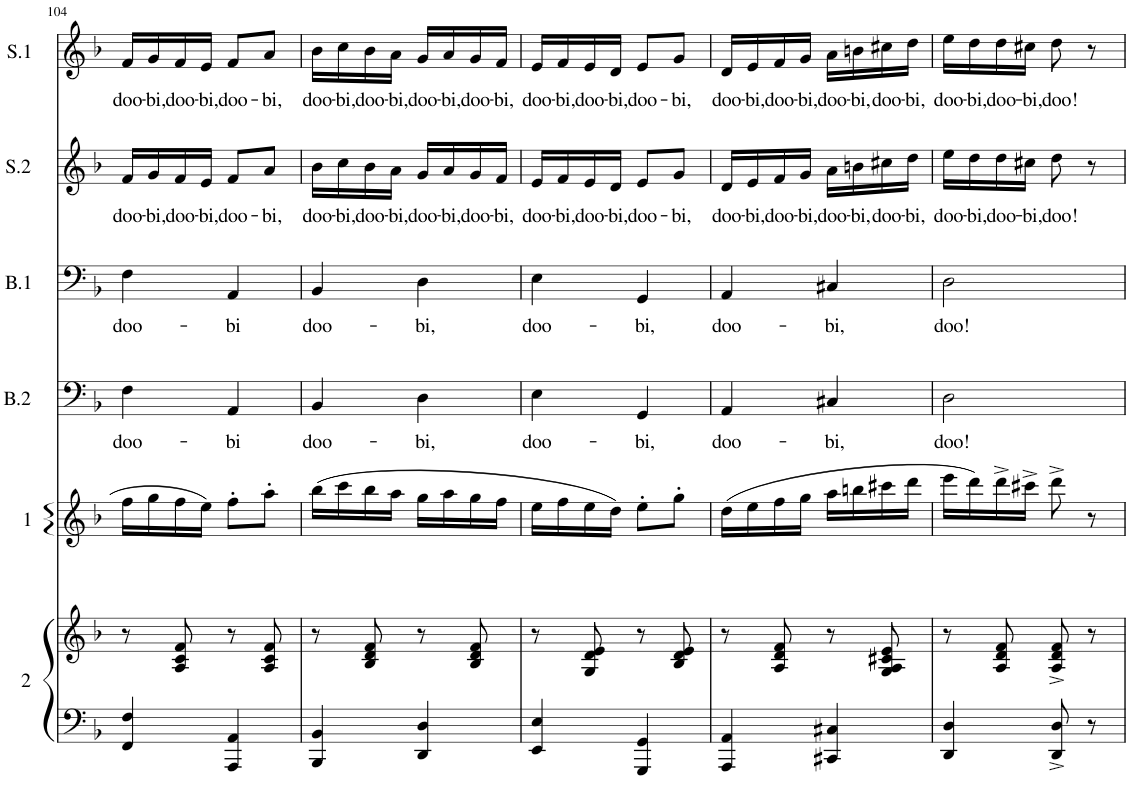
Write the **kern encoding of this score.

**kern	**kern	**kern	**kern	**text	**kern	**text	**kern	**text	**kern	**text
*part6	*part6	*part5	*part4	*part4	*part3	*part3	*part2	*part2	*part1	*part1
*staff7	*staff6	*staff5	*staff4	*staff4	*staff3	*staff3	*staff2	*staff2	*staff1	*staff1
*I"SECUNDO	*	*I"PRIMO	*I"Bas 2	*	*I"Bas 1	*	*I"Sopraan 2	*	*I"Sopraan 1	*
*	*	*	*I'B.2	*	*I'B.1	*	*I'S.2	*	*I'S.1	*
!!LO:PB:g=z
*clefF4	*clefG2	*clefG2	*clefF4	*	*clefF4	*	*clefG2	*	*clefG2	*
*	*	*	*	*	*	*	*	*	*Trd1c2	*
*k[b-]	*k[b-]	*k[b-]	*k[b-]	*	*k[b-]	*	*k[b-]	*	*k[b-]	*
*M2/4	*M2/4	*M2/4	*M2/4	*	*M2/4	*	*M2/4	*	*M2/4	*
=104	=104	=104	=104	=104	=104	=104	=104	=104	=104	=104
!	!	!	!	!LO:LY:b	!	!LO:LY:b	!	!LO:LY:b	!	!LO:LY:b
4FF/ 4F/	8r	16ff\LL	4F\	doo-	4F\	doo-	16f/LL	doo-	16f/LL	doo-
!	!	!	!	!	!	!	!	!LO:LY:b	!	!LO:LY:b
.	.	16gg\	.	.	.	.	16g/	-bi,	16g/	-bi,
!	!	!	!	!	!	!	!	!LO:LY:b	!	!LO:LY:b
.	8A/ 8c/ 8f/	16ff\	.	.	.	.	16f/	doo-	16f/	doo-
!	!	!	!	!	!	!	!	!LO:LY:b	!	!LO:LY:b
.	.	16ee\JJ	.	.	.	.	16e/JJ	-bi,	16e/JJ	-bi,
!	!	!	!	!LO:LY:b	!	!LO:LY:b	!	!LO:LY:b	!	!LO:LY:b
4AAA/ 4AA/	8r	8ff'\L	4AA/	-bi	4AA/	-bi	8f/L	doo-	8f/L	doo-
!	!	!	!	!	!	!	!	!LO:LY:b	!	!LO:LY:b
.	8A/ 8c/ 8f/	8aa'\J	.	.	.	.	8a/J	-bi,	8a/J	-bi,
=105	=105	=105	=105	=105	=105	=105	=105	=105	=105	=105
!	!	!	!	!LO:LY:b	!	!LO:LY:b	!	!LO:LY:b	!	!LO:LY:b
4BBB-/ 4BB-/	8r	(16bb-\LL	4BB-/	doo-	4BB-/	doo-	16b-\LL	doo-	16b-\LL	doo-
!	!	!	!	!	!	!	!	!LO:LY:b	!	!LO:LY:b
.	.	16ccc\	.	.	.	.	16cc\	-bi,	16cc\	-bi,
!	!	!	!	!	!	!	!	!LO:LY:b	!	!LO:LY:b
.	8B-/ 8d/ 8f/	16bb-\	.	.	.	.	16b-\	doo-	16b-\	doo-
!	!	!	!	!	!	!	!	!LO:LY:b	!	!LO:LY:b
.	.	16aa\JJ	.	.	.	.	16a\JJ	-bi,	16a\JJ	-bi,
!	!	!	!	!LO:LY:b	!	!LO:LY:b	!	!LO:LY:b	!	!LO:LY:b
4DD/ 4D/	8r	16gg\LL	4D\	-bi,	4D\	-bi,	16g/LL	doo-	16g/LL	doo-
!	!	!	!	!	!	!	!	!LO:LY:b	!	!LO:LY:b
.	.	16aa\	.	.	.	.	16a/	-bi,	16a/	-bi,
!	!	!	!	!	!	!	!	!LO:LY:b	!	!LO:LY:b
.	8B-/ 8d/ 8f/	16gg\	.	.	.	.	16g/	doo-	16g/	doo-
!	!	!	!	!	!	!	!	!LO:LY:b	!	!LO:LY:b
.	.	16ff\JJ	.	.	.	.	16f/JJ	-bi,	16f/JJ	-bi,
=106	=106	=106	=106	=106	=106	=106	=106	=106	=106	=106
!	!	!	!	!LO:LY:b	!	!LO:LY:b	!	!LO:LY:b	!	!LO:LY:b
4EE/ 4E/	8r	16ee\LL	4E\	doo-	4E\	doo-	16e/LL	doo-	16e/LL	doo-
!	!	!	!	!	!	!	!	!LO:LY:b	!	!LO:LY:b
.	.	16ff\	.	.	.	.	16f/	-bi,	16f/	-bi,
!	!	!	!	!	!	!	!	!LO:LY:b	!	!LO:LY:b
.	8G/ 8d/ 8e/	16ee\	.	.	.	.	16e/	doo-	16e/	doo-
!	!	!	!	!	!	!	!	!LO:LY:b	!	!LO:LY:b
.	.	16dd\JJ)	.	.	.	.	16d/JJ	-bi,	16d/JJ	-bi,
!	!	!	!	!LO:LY:b	!	!LO:LY:b	!	!LO:LY:b	!	!LO:LY:b
4GGG/ 4GG/	8r	8ee'\L	4GG/	-bi,	4GG/	-bi,	8e/L	doo-	8e/L	doo-
!	!	!	!	!	!	!	!	!LO:LY:b	!	!LO:LY:b
.	8B-/ 8d/ 8e/	8gg'\J	.	.	.	.	8g/J	-bi,	8g/J	-bi,
=107	=107	=107	=107	=107	=107	=107	=107	=107	=107	=107
!	!	!	!	!LO:LY:b	!	!LO:LY:b	!	!LO:LY:b	!	!LO:LY:b
4AAA/ 4AA/	8r	(16dd\LL	4AA/	doo-	4AA/	doo-	16d/LL	doo-	16d/LL	doo-
!	!	!	!	!	!	!	!	!LO:LY:b	!	!LO:LY:b
.	.	16ee\	.	.	.	.	16e/	-bi,	16e/	-bi,
!	!	!	!	!	!	!	!	!LO:LY:b	!	!LO:LY:b
.	8A/ 8d/ 8f/	16ff\	.	.	.	.	16f/	doo-	16f/	doo-
!	!	!	!	!	!	!	!	!LO:LY:b	!	!LO:LY:b
.	.	16gg\JJ	.	.	.	.	16g/JJ	-bi,	16g/JJ	-bi,
!	!	!	!	!LO:LY:b	!	!LO:LY:b	!	!LO:LY:b	!	!LO:LY:b
4CC#X/ 4C#X/	8r	16aa\LL	4C#X/	-bi,	4C#X/	-bi,	16a\LL	doo-	16a\LL	doo-
!	!	!	!	!	!	!	!	!LO:LY:b	!	!LO:LY:b
.	.	16bbn\	.	.	.	.	16bn\	-bi,	16bn\	-bi,
!	!	!	!	!	!	!	!	!LO:LY:b	!	!LO:LY:b
.	8G/ 8A/ 8c#X/ 8e/	16ccc#X\	.	.	.	.	16cc#X\	doo-	16cc#X\	doo-
!	!	!	!	!	!	!	!	!LO:LY:b	!	!LO:LY:b
.	.	16ddd\JJ	.	.	.	.	16dd\JJ	-bi,	16dd\JJ	-bi,
=108	=108	=108	=108	=108	=108	=108	=108	=108	=108	=108
!	!	!	!	!LO:LY:b	!	!LO:LY:b	!	!LO:LY:b	!	!LO:LY:b
4DD/ 4D/	8r	16eee\LL	2D\	doo!	2D\	doo!	16ee\LL	doo-	16ee\LL	doo-
!	!	!	!	!	!	!	!	!LO:LY:b	!	!LO:LY:b
.	.	16ddd\)	.	.	.	.	16dd\	-bi,	16dd\	-bi,
!	!	!	!	!	!	!	!	!LO:LY:b	!	!LO:LY:b
.	8A/ 8d/ 8f/	16ddd^\	.	.	.	.	16dd\	doo-	16dd\	doo-
!	!	!	!	!	!	!	!	!LO:LY:b	!	!LO:LY:b
.	.	16ccc#X^\JJ	.	.	.	.	16cc#X\JJ	-bi,	16cc#X\JJ	-bi,
!	!	!	!	!	!	!	!	!LO:LY:b	!	!LO:LY:b
8DD/^ 8D/^	8A/^ 8d/^ 8f/^	8ddd^\	.	.	.	.	8dd\	doo!	8dd\	doo!
8r	8r	8r	.	.	.	.	8r	.	8r	.
=	=	=	=	=	=	=	=	=	=	=
*-	*-	*-	*-	*-	*-	*-	*-	*-	*-	*-
